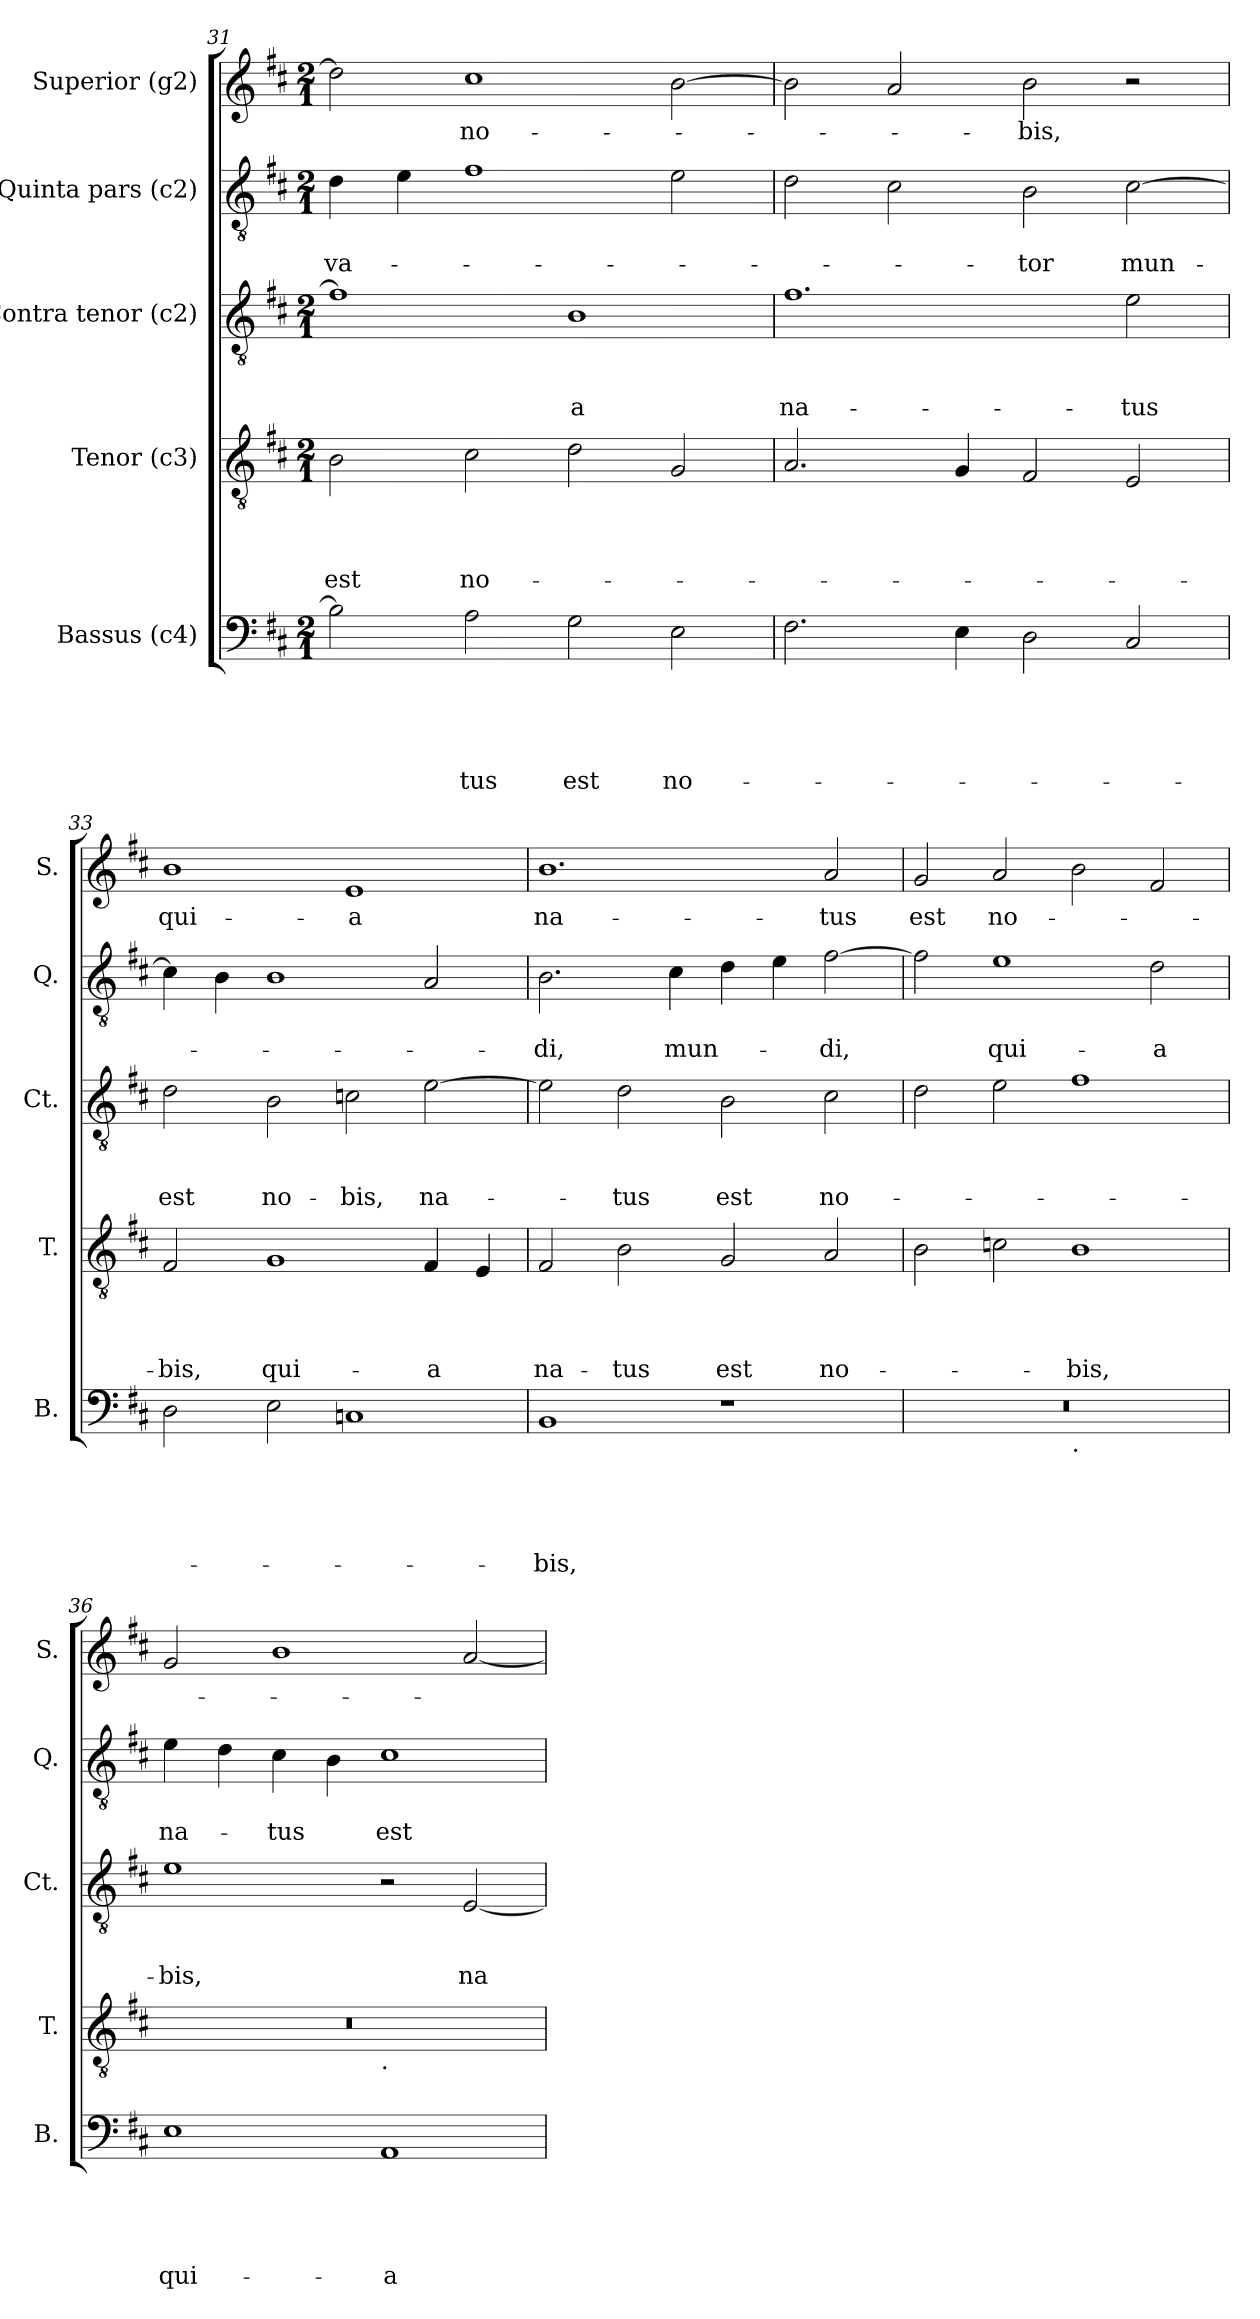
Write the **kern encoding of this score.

**kern	**text	**text	**text	**text	**text	**kern	**text	**text	**text	**text	**kern	**text	**text	**text	**kern	**text	**text	**kern	**text
*part5	*part5	*part5	*part5	*part5	*part5	*part4	*part4	*part4	*part4	*part4	*part3	*part3	*part3	*part3	*part2	*part2	*part2	*part1	*part1
*staff5	*staff5	*staff5	*staff5	*staff5	*staff5	*staff4	*staff4	*staff4	*staff4	*staff4	*staff3	*staff3	*staff3	*staff3	*staff2	*staff2	*staff2	*staff1	*staff1
*I"Bassus (c4)	*	*	*	*	*	*I"Tenor (c3)	*	*	*	*	*I"Contra tenor (c2)	*	*	*	*I"Quinta pars (c2)	*	*	*I"Superior (g2)	*
*I'B.	*	*	*	*	*	*I'T.	*	*	*	*	*I'Ct.	*	*	*	*I'Q.	*	*	*I'S.	*
!!LO:PB:g=z
*clefF4	*	*	*	*	*	*clefGv2	*	*	*	*	*clefGv2	*	*	*	*clefGv2	*	*	*clefG2	*
*k[f#c#]	*	*	*	*	*	*k[f#c#]	*	*	*	*	*k[f#c#]	*	*	*	*k[f#c#]	*	*	*k[f#c#]	*
*D:	*	*	*	*	*	*D:	*	*	*	*	*D:	*	*	*	*D:	*	*	*D:	*
*M2/1	*	*	*	*	*	*M2/1	*	*	*	*	*M2/1	*	*	*	*M2/1	*	*	*M2/1	*
=31	=31	=31	=31	=31	=31	=31	=31	=31	=31	=31	=31	=31	=31	=31	=31	=31	=31	=31	=31
!	!	!	!	!	!	!	!	!	!	!LO:LY:b	!	!	!	!	!	!	!LO:LY:b	!	!
2B\]	.	.	.	.	.	2B\	.	.	.	est	1f#]	.	.	.	4d\	.	-va-	2dd\]	.
.	.	.	.	.	.	.	.	.	.	.	.	.	.	.	4e\	.	.	.	.
!	!	!	!	!	!LO:LY:b	!	!	!	!	!LO:LY:b	!	!	!	!	!	!	!	!	!LO:LY:b
2A\	.	.	.	.	-tus	2c#\	.	.	.	no-	.	.	.	.	1f#	.	.	1cc#	no-
!	!	!	!	!	!LO:LY:b	!	!	!	!	!	!	!	!	!LO:LY:b	!	!	!	!	!
2G\	.	.	.	.	est	2d\	.	.	.	.	1B	.	.	-a	.	.	.	.	.
!	!	!	!	!	!LO:LY:b	!	!	!	!	!	!	!	!	!	!	!	!	!	!
2E\	.	.	.	.	no-	2G/	.	.	.	.	.	.	.	.	2e\	.	.	[>2b\	.
=32	=32	=32	=32	=32	=32	=32	=32	=32	=32	=32	=32	=32	=32	=32	=32	=32	=32	=32	=32
!	!	!	!	!	!	!	!	!	!	!	!	!	!	!LO:LY:b	!	!	!	!	!
2.F#\	.	.	.	.	.	2.A/	.	.	.	.	1.f#	.	.	na-	2d\	.	.	2b\]	.
.	.	.	.	.	.	.	.	.	.	.	.	.	.	.	2c#\	.	.	2a/	.
4E\	.	.	.	.	.	4G/	.	.	.	.	.	.	.	.	.	.	.	.	.
!	!	!	!	!	!	!	!	!	!	!	!	!	!	!	!	!	!LO:LY:b	!	!LO:LY:b
2D\	.	.	.	.	.	2F#/	.	.	.	.	.	.	.	.	2B\	.	-tor	2b\	-bis,
!	!	!	!	!	!	!	!	!	!	!	!	!	!	!LO:LY:b	!	!	!LO:LY:b	!	!
2C#/	.	.	.	.	.	2E/	.	.	.	.	2e\	.	.	-tus	[>2c#\	.	mun-	2r	.
=33	=33	=33	=33	=33	=33	=33	=33	=33	=33	=33	=33	=33	=33	=33	=33	=33	=33	=33	=33
!	!	!	!	!	!	!	!	!	!	!LO:LY:b	!	!	!	!LO:LY:b	!	!	!	!	!LO:LY:b
2D\	.	.	.	.	.	2F#/	.	.	.	-bis,	2d\	.	.	est	4c#\]	.	.	1b	qui-
.	.	.	.	.	.	.	.	.	.	.	.	.	.	.	4B\	.	.	.	.
!	!	!	!	!	!	!	!	!	!	!LO:LY:b	!	!	!	!LO:LY:b	!	!	!	!	!
2E\	.	.	.	.	.	1G	.	.	.	qui-	2B\	.	.	no-	1B	.	.	.	.
!	!	!	!	!	!	!	!	!	!	!	!	!	!	!LO:LY:b	!	!	!	!	!LO:LY:b
1Cn	.	.	.	.	.	.	.	.	.	.	2c\	.	.	-bis,	.	.	.	1e	-a
!	!	!	!	!	!	!	!	!	!	!LO:LY:b	!	!	!	!LO:LY:b	!	!	!	!	!
.	.	.	.	.	.	4F#/	.	.	.	-a	[<2e\	.	.	na-	2A/	.	.	.	.
.	.	.	.	.	.	4E/	.	.	.	.	.	.	.	.	.	.	.	.	.
!!LO:LB:g=z
=34	=34	=34	=34	=34	=34	=34	=34	=34	=34	=34	=34	=34	=34	=34	=34	=34	=34	=34	=34
!	!	!	!	!	!LO:LY:b	!	!	!	!	!LO:LY:b	!	!	!	!	!	!	!LO:LY:b	!	!LO:LY:b
1BB	.	.	.	.	-bis,	2F#/	.	.	.	na-	2e\]	.	.	.	2.B\	.	-di,	1.b	na-
!	!	!	!	!	!	!	!	!	!	!LO:LY:b	!	!	!	!LO:LY:b	!	!	!	!	!
.	.	.	.	.	.	2B\	.	.	.	-tus	2d\	.	.	-tus	.	.	.	.	.
!	!	!	!	!	!	!	!	!	!	!	!	!	!	!	!	!	!LO:LY:b	!	!
.	.	.	.	.	.	.	.	.	.	.	.	.	.	.	4c#\	.	mun-	.	.
!	!	!	!	!	!	!	!	!	!	!LO:LY:b	!	!	!	!LO:LY:b	!	!	!	!	!
1r	.	.	.	.	.	2G/	.	.	.	est	2B\	.	.	est	4d\	.	.	.	.
.	.	.	.	.	.	.	.	.	.	.	.	.	.	.	4e\	.	.	.	.
!	!	!	!	!	!	!	!	!	!	!LO:LY:b	!	!	!	!LO:LY:b	!	!	!LO:LY:b	!	!LO:LY:b
.	.	.	.	.	.	2A/	.	.	.	no-	2c#\	.	.	no-	[>2f#\	.	-di,	2a/	-tus
=35	=35	=35	=35	=35	=35	=35	=35	=35	=35	=35	=35	=35	=35	=35	=35	=35	=35	=35	=35
!	!	!	!	!	!	!	!	!	!	!	!	!	!	!	!	!	!	!	!LO:LY:b
*^	*	*	*	*	*	*	*	*	*	*	*	*	*	*	*	*	*	*	*
0r	1ryy	.	.	.	.	.	2B\	.	.	.	.	2d\	.	.	.	2f#\]	.	.	2g/	est
!	!	!	!	!	!	!	!	!	!	!	!	!	!	!	!	!	!	!LO:LY:b	!	!LO:LY:b
.	.	.	.	.	.	.	2c\	.	.	.	.	2e\	.	.	.	1e	.	qui-	2a/	no-
!	!LO:TX:b:t=.	!	!	!	!	!	!	!	!	!	!	!	!	!	!	!	!	!	!	!
!	!	!	!	!	!	!	!	!	!	!	!LO:LY:b	!	!	!	!	!	!	!	!	!
.	1ryy	.	.	.	.	.	1B	.	.	.	-bis,	1f#	.	.	.	.	.	.	2b\	.
!	!	!	!	!	!	!	!	!	!	!	!	!	!	!	!	!	!	!LO:LY:b	!	!
.	.	.	.	.	.	.	.	.	.	.	.	.	.	.	.	2d\	.	-a	2f#/	.
=36	=36	=36	=36	=36	=36	=36	=36	=36	=36	=36	=36	=36	=36	=36	=36	=36	=36	=36	=36	=36
!	!	!	!	!	!	!LO:LY:b	!	!	!	!	!	!	!	!	!LO:LY:b	!	!	!LO:LY:b	!	!
*v	*v	*	*	*	*	*	*^	*	*	*	*	*	*	*	*	*	*	*	*	*
1E	.	.	.	.	qui-	0r	1ryy	.	.	.	.	1e	.	.	-bis,	4e\	.	na-	2g/	.
.	.	.	.	.	.	.	.	.	.	.	.	.	.	.	.	4d\	.	.	.	.
!	!	!	!	!	!	!	!	!	!	!	!	!	!	!	!	!	!	!LO:LY:b	!	!
.	.	.	.	.	.	.	.	.	.	.	.	.	.	.	.	4c#\	.	-tus	1b	.
.	.	.	.	.	.	.	.	.	.	.	.	.	.	.	.	4B\	.	.	.	.
!	!	!	!	!	!	!	!LO:TX:b:t=.	!	!	!	!	!	!	!	!	!	!	!	!	!
!	!	!	!	!	!LO:LY:b	!	!	!	!	!	!	!	!	!	!	!	!	!LO:LY:b	!	!
1AA	.	.	.	.	-a	.	1ryy	.	.	.	.	2r	.	.	.	1c#	.	est	.	.
!	!	!	!	!	!	!	!	!	!	!	!	!	!	!	!LO:LY:b	!	!	!	!	!
.	.	.	.	.	.	.	.	.	.	.	.	[>2E/	.	.	na-	.	.	.	[>2a/	.
*	*	*	*	*	*	*v	*v	*	*	*	*	*	*	*	*	*	*	*	*	*
=	=	=	=	=	=	=	=	=	=	=	=	=	=	=	=	=	=	=	=
*-	*-	*-	*-	*-	*-	*-	*-	*-	*-	*-	*-	*-	*-	*-	*-	*-	*-	*-	*-
